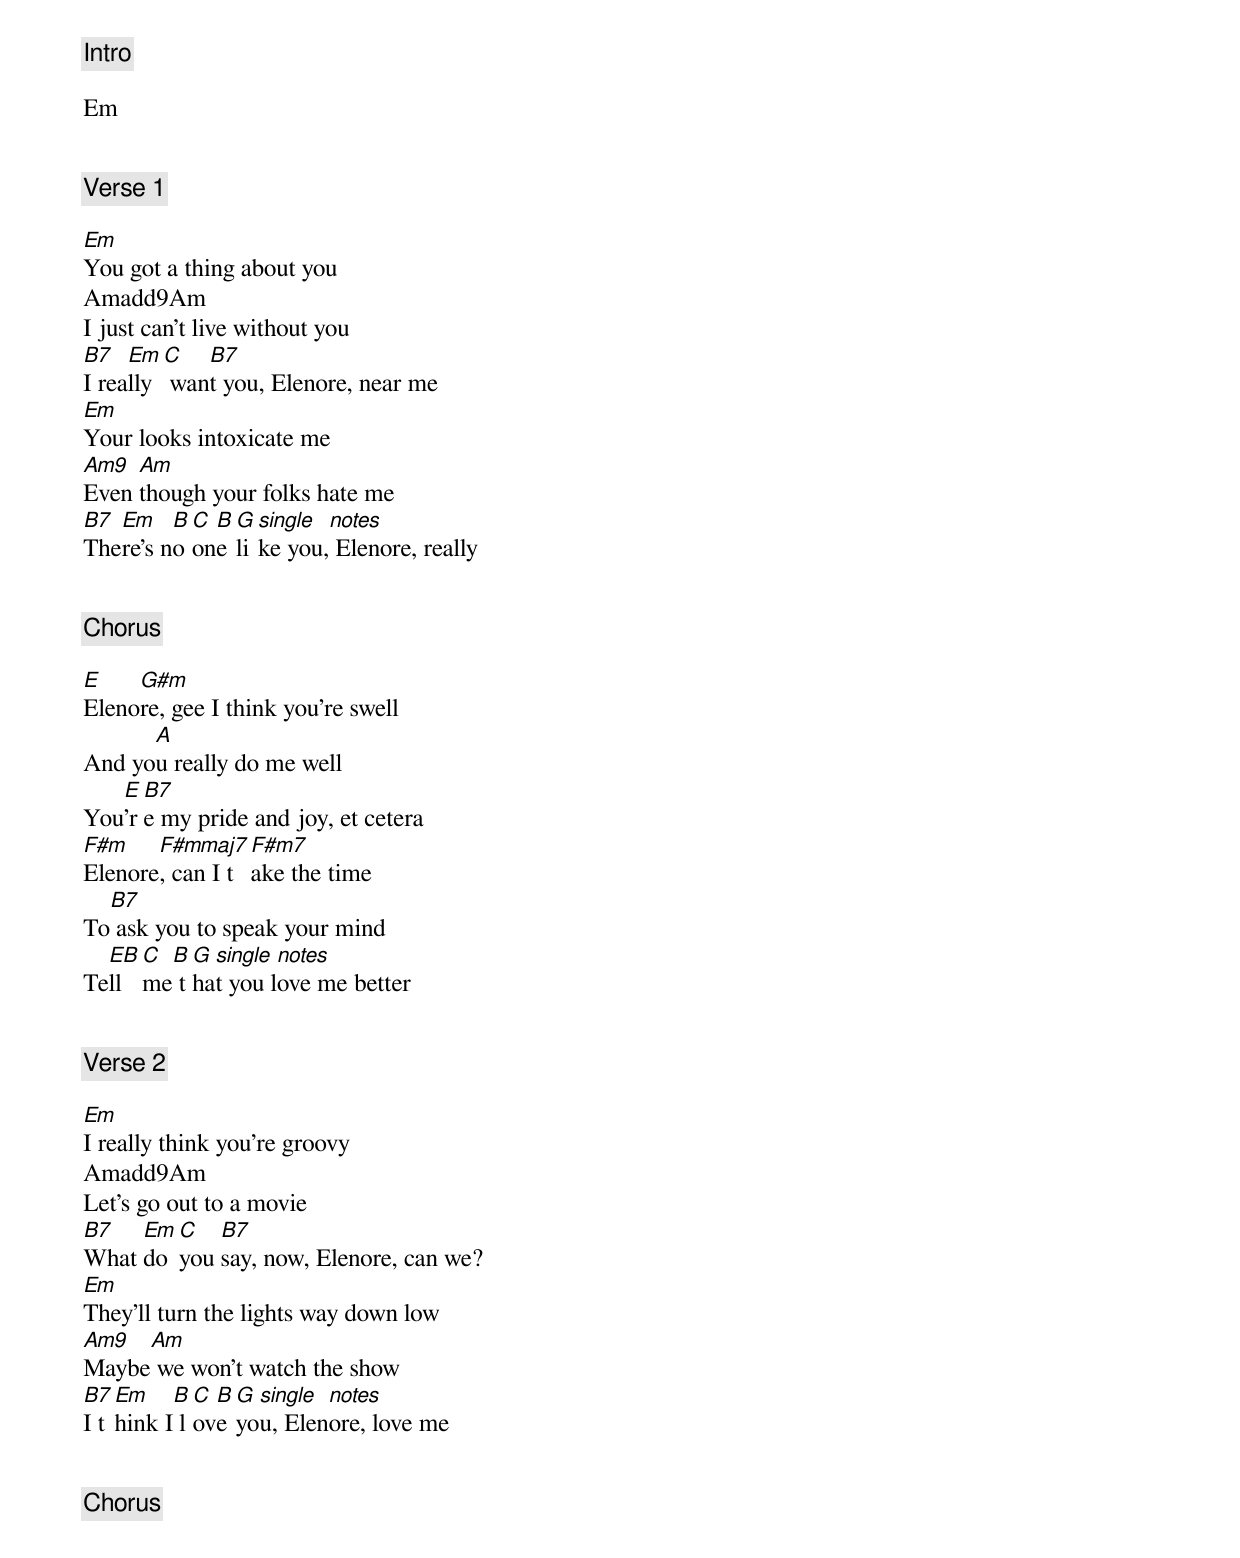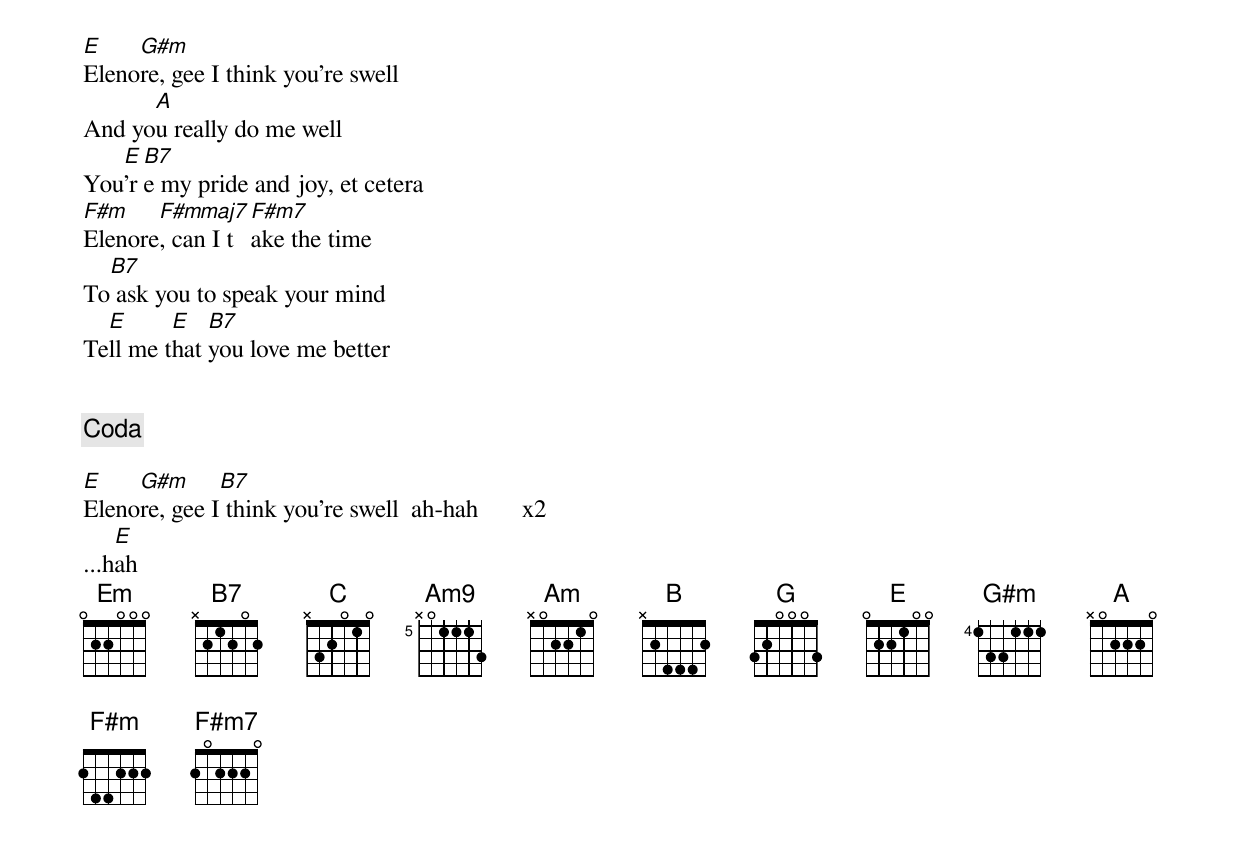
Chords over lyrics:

[Intro]

Em


[Verse 1]

Em
You got a thing about you
Amadd9Am
I just can't live without you
B7   Em C   B7
I really want you, Elenore, near me
Em
Your looks intoxicate me
Am9  Am
Even though your folks hate me
B7 Em    B C B G single notes
There's no one like you, Elenore, really


[Chorus]

E    G#m
Elenore, gee I think you're swell
      A
And you really do me well
   E B7
You're my pride and joy, et cetera
F#m    F#mmaj7  F#m7
Elenore, can I take the time
  B7
To ask you to speak your mind
  EB C B G single notes
Tell me that you love me better


[Verse 2]

Em
I really think you're groovy
Amadd9Am
Let's go out to a movie
B7   Em C   B7
What do you say, now, Elenore, can we?
Em
They'll turn the lights way down low
Am9  Am
Maybe we won't watch the show
B7 Em    B C B G single notes
I think I love you, Elenore, love me


[Chorus]

E    G#m
Elenore, gee I think you're swell
      A
And you really do me well
   E B7
You're my pride and joy, et cetera
F#m    F#mmaj7  F#m7
Elenore, can I take the time
  B7
To ask you to speak your mind
  E      E   B7
Tell me that you love me better


[Coda]

E    G#m      B7
Elenore, gee I think you're swell  ah-hah       x2
    E
...hah
